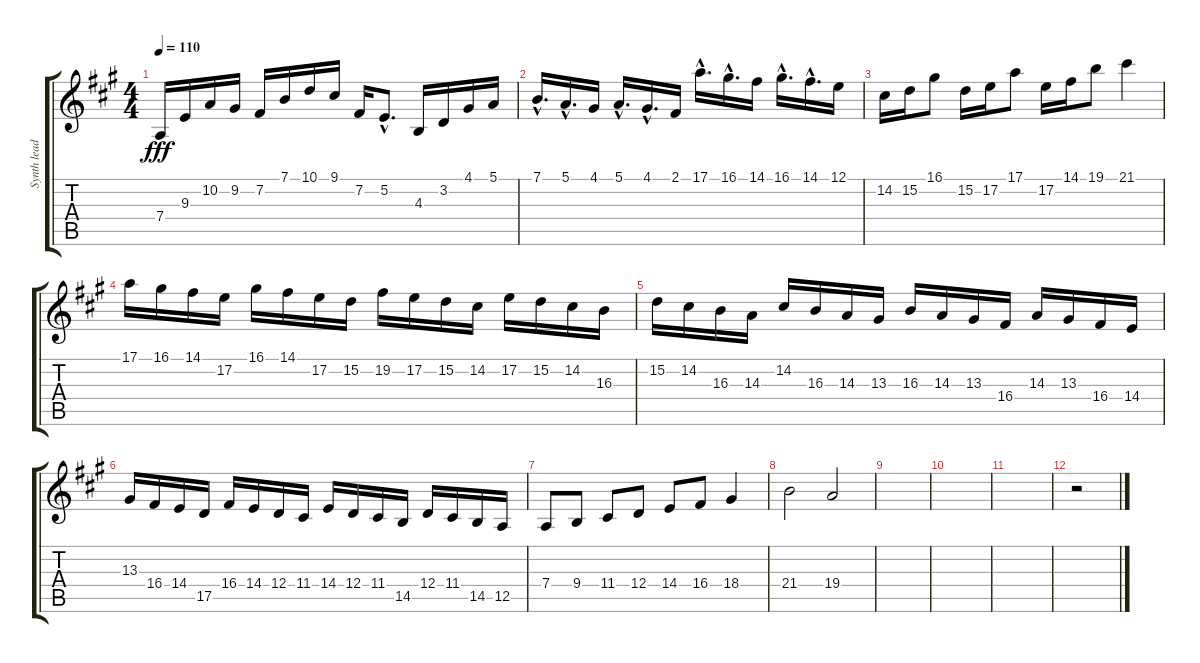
\track ("Synth lead" "Synth lead") {instrument vibraphone}
\staff {score tabs}
\tuning (E4 B3 G3 D3 A2 E2) {hide}
\ts (4 4)
\tempo 110
\clef g2
\ks a
7.4.16{dy fff} 9.3.16 10.2.16 9.2.16 7.2.16 7.1.16 10.1.16 9.1.16 7.2.16 5.2{hac}.8{d} 4.3.16 3.2.16 4.1.16 5.1.16 |
7.1{hac}.16{d} 5.1{hac}.16{d} 4.1.16 5.1{hac}.16{d} 4.1{hac}.16{d} 2.1.16 17.1{hac}.16{d} 16.1{hac}.16{d} 14.1.16 16.1{hac}.16{d} 14.1{hac}.16{d} 12.1.16 |
14.2.16 15.2.16 16.1.8 15.2.16 17.2.16 17.1.8 17.2.16 14.1.16 19.1.8 21.1.4 |
17.1.16 16.1.16 14.1.16 17.2.16 16.1.16 14.1.16 17.2.16 15.2.16 19.2.16 17.2.16 15.2.16 14.2.16 17.2.16 15.2.16 14.2.16 16.3.16 |
15.2.16 14.2.16 16.3.16 14.3.16 14.2.16 16.3.16 14.3.16 13.3.16 16.3.16 14.3.16 13.3.16 16.4.16 14.3.16 13.3.16 16.4.16 14.4.16 |
13.3.16 16.4.16 14.4.16 17.5.16 16.4.16 14.4.16 12.4.16 11.4.16 14.4.16 12.4.16 11.4.16 14.5.16 12.4.16 11.4.16 14.5.16 12.5.16 |
7.4.8 9.4.8 11.4.8 12.4.8 14.4.8 16.4.8 18.4.4 |
21.4.2 19.4.2 |
|
|
|
r.2
